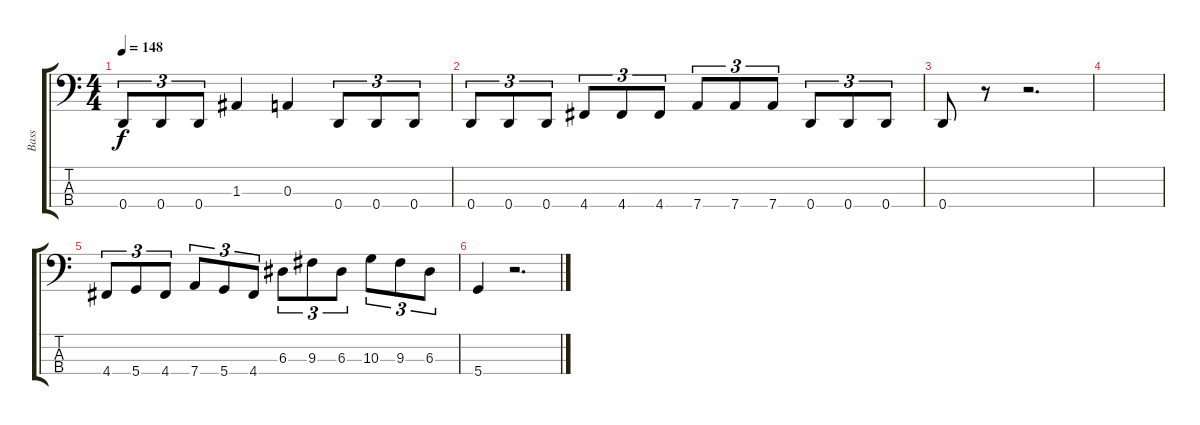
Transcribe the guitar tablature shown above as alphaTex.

\track ("Bass" "Bass") {instrument electricbasspick}
\staff {score tabs}
\tuning (G2 D2 A1 D1) {hide}
\ts (4 4)
\tempo 148
\clef f4
\ks c
0.4.8{tu (3 2) dy f} 0.4.8{tu (3 2)} 0.4.8{tu (3 2)} 1.3.4 0.3.4 0.4.8{tu (3 2)} 0.4.8{tu (3 2)} 0.4.8{tu (3 2)} |
0.4.8{tu (3 2)} 0.4.8{tu (3 2)} 0.4.8{tu (3 2)} 4.4.8{tu (3 2)} 4.4.8{tu (3 2)} 4.4.8{tu (3 2)} 7.4.8{tu (3 2)} 7.4.8{tu (3 2)} 7.4.8{tu (3 2)} 0.4.8{tu (3 2)} 0.4.8{tu (3 2)} 0.4.8{tu (3 2)} |
0.4.8 r.8 r.2{d} |
|
4.4.8{tu (3 2)} 5.4.8{tu (3 2)} 4.4.8{tu (3 2)} 7.4.8{tu (3 2)} 5.4.8{tu (3 2)} 4.4.8{tu (3 2)} 6.3.8{tu (3 2)} 9.3.8{tu (3 2)} 6.3.8{tu (3 2)} 10.3.8{tu (3 2)} 9.3.8{tu (3 2)} 6.3.8{tu (3 2)} |
5.4.4 r.2{d}
